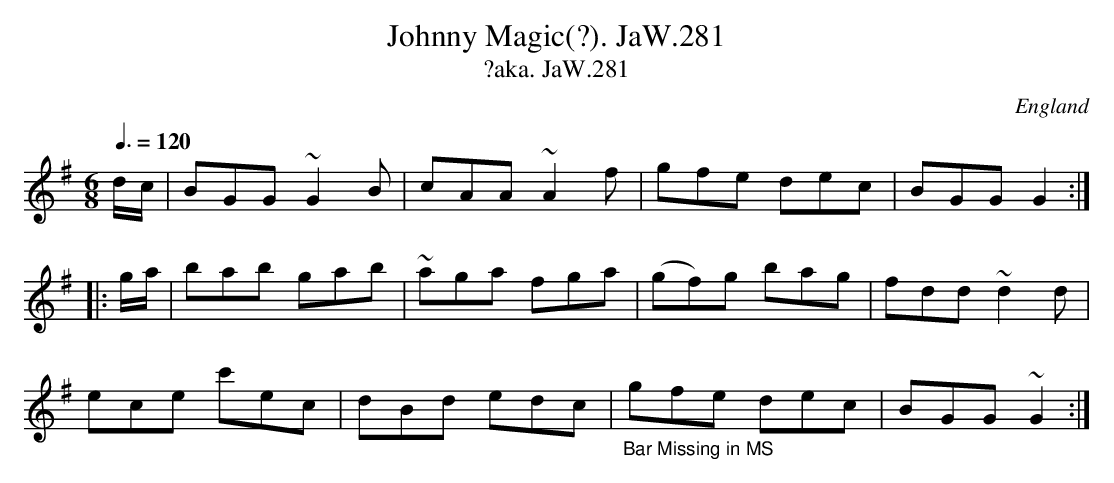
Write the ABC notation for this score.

X:1
T:Johnny Magic(?). JaW.281
T:?aka. JaW.281
M:6/8
L:1/8
Q:3/8=120
O:England
K:G major
d/c/|BGG ~G2B|cAA ~A2f|gfe dec|BGG G2:|!
|:g/a/|bab gab|~aga fga|(gf)g bag|fdd ~d2d|!
ece c'ec|dBd edc|"_Bar Missing in MS"gfe dec|BGG ~G2:|
